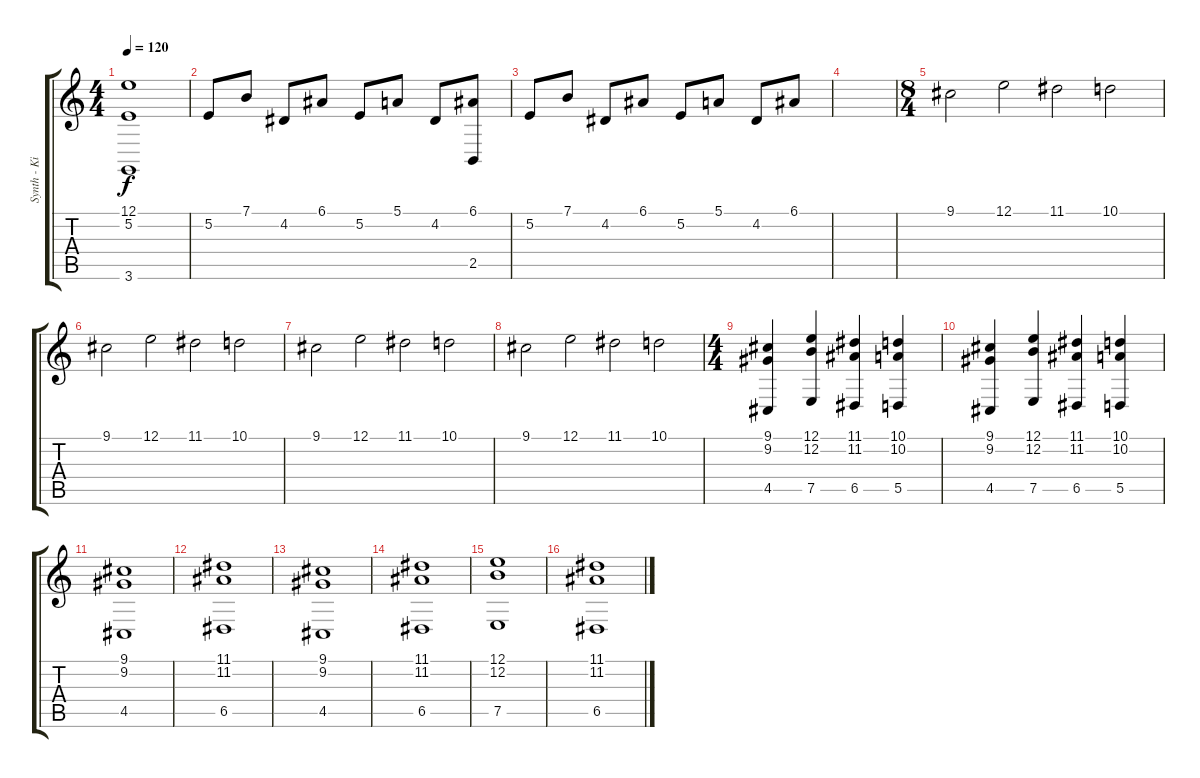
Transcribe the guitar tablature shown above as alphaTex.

\track ("Synth - King Diamond" "Synth - Ki") {instrument stringensemble1}
\staff {score tabs}
\tuning (E4 B3 G3 D3 A2 E2) {hide}
\ts (4 4)
\tempo 120
\clef g2
\ks c
(12.1{t} 5.2{t} 3.6{t}).1{dy f} |
5.2.8 7.1.8 4.2.8 6.1.8 5.2.8 5.1.8 4.2.8 (6.1 2.5{t}).8 |
5.2.8 7.1.8 4.2.8 6.1.8 5.2.8 5.1.8 4.2.8 6.1.8 |
|
\ts (8 4)
9.1.2 12.1.2 11.1.2 10.1.2 |
9.1.2 12.1.2 11.1.2 10.1.2 |
9.1.2 12.1.2 11.1.2 10.1.2 |
9.1.2 12.1.2 11.1.2 10.1.2 |
\ts (4 4)
(9.1 9.2 4.5).4 (12.1 12.2 7.5).4 (11.1 11.2 6.5).4 (10.1 10.2 5.5).4 |
(9.1 9.2 4.5).4 (12.1 12.2 7.5).4 (11.1 11.2 6.5).4 (10.1 10.2 5.5).4 |
(9.1 9.2 4.5).1 |
(11.1 11.2 6.5).1 |
(9.1 9.2 4.5).1 |
(11.1 11.2 6.5).1 |
(12.1 12.2 7.5).1 |
(11.1 11.2 6.5).1
